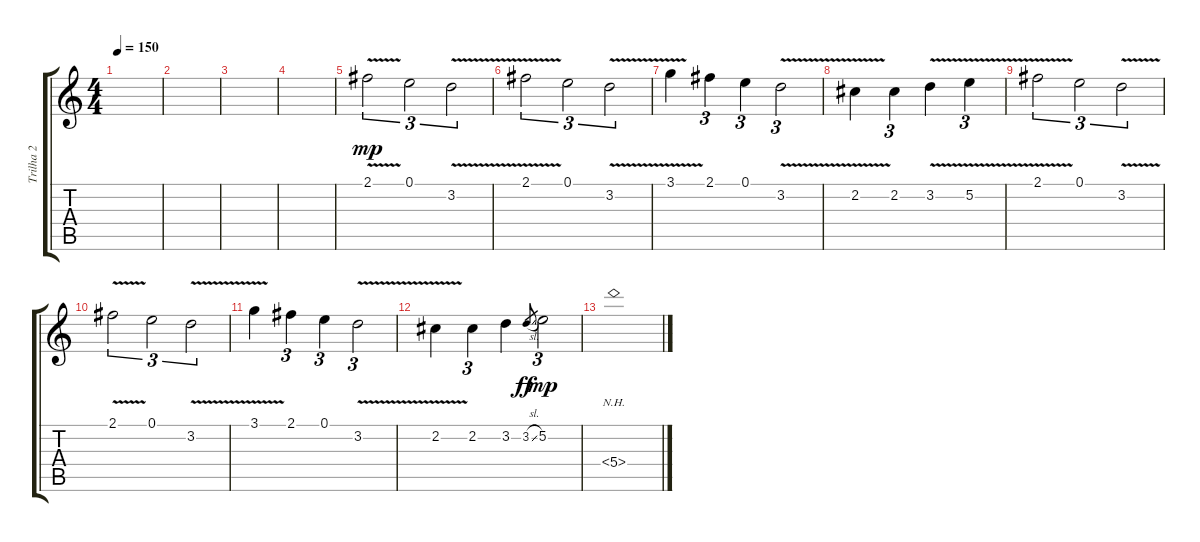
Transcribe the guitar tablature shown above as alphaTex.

\track ("Trilha 2" "Trilha 2") {instrument acousticguitarsteel}
\staff {score tabs}
\tuning (E4 B3 G3 D3 A2 E2) {hide}
\ts (4 4)
\tempo 150
\clef g2
\ks c
|
|
|
|
2.1{v}.2{tu (3 2) dy mp} 0.1.2{tu (3 2)} 3.2{v}.2{tu (3 2)} |
2.1{v}.2{tu (3 2)} 0.1.2{tu (3 2)} 3.2{v}.2{tu (3 2)} |
3.1{v}.4 2.1.4{tu (3 2)} 0.1.4{tu (3 2)} 3.2{v}.2{tu (3 2)} |
2.2{v}.4 2.2.4{tu (3 2)} 3.2{v}.4 5.2{v}.4{tu (3 2)} |
2.1{v}.2{tu (3 2)} 0.1.2{tu (3 2)} 3.2{v}.2{tu (3 2)} |
2.1{v}.2{tu (3 2)} 0.1.2{tu (3 2)} 3.2{v}.2{tu (3 2)} |
3.1{v}.4 2.1.4{tu (3 2)} 0.1.4{tu (3 2)} 3.2{v}.2{tu (3 2)} |
2.2{v}.4 2.2.4{tu (3 2)} 3.2.4 3.2{sl}.8{gr dy ff} 5.2.2{tu (3 2) dy mp} |
5.4{nh}.1
